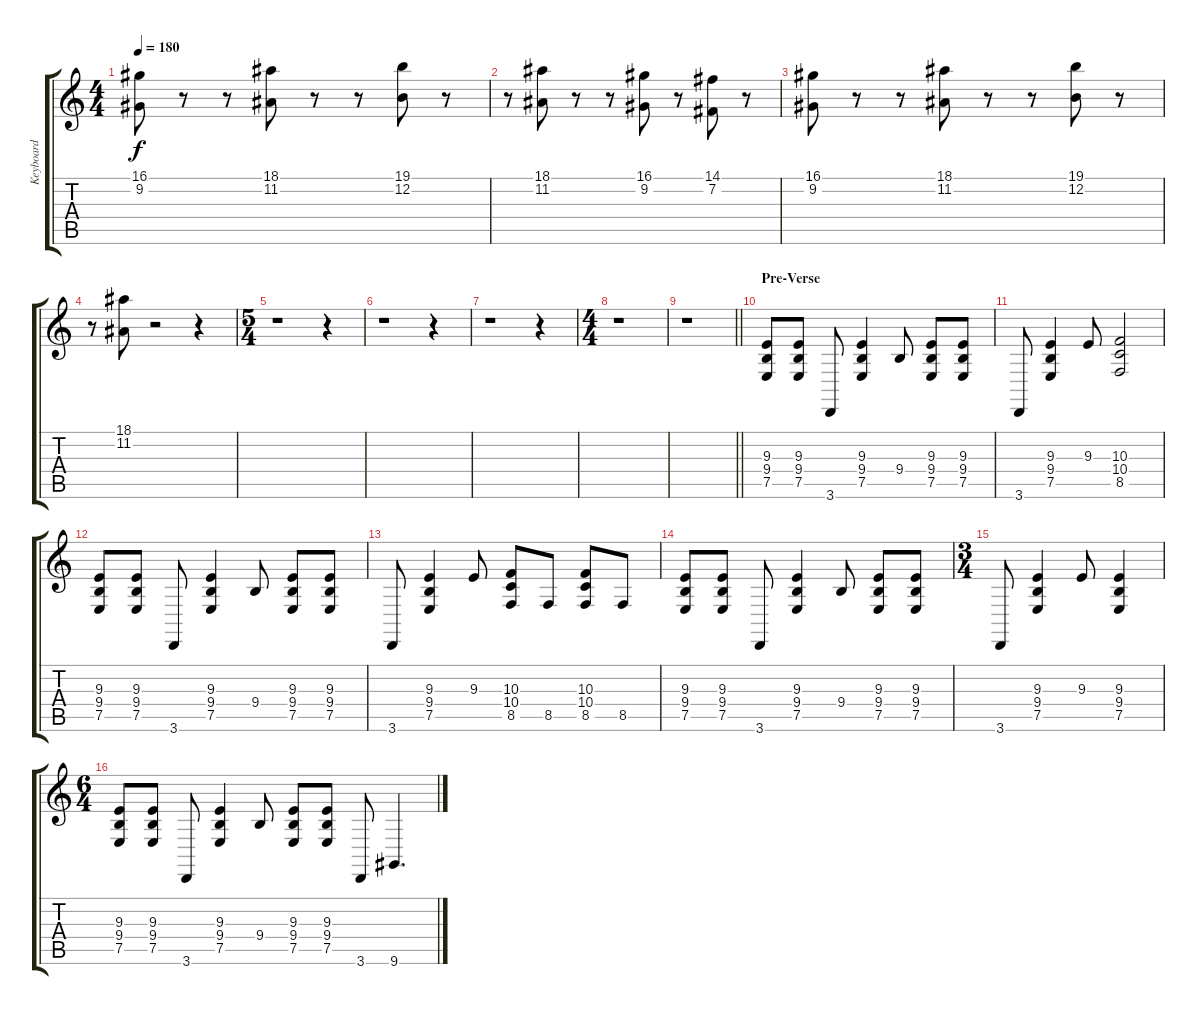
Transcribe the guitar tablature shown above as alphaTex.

\track ("Keyboard" "Keyboard") {instrument synthbrass1}
\staff {score tabs}
\tuning (E4 B3 G3 D3 A2 B1) {hide}
\ts (4 4)
\tempo 180
\clef g2
\ks c
(16.1 9.2).8{dy f} r.8 r.8 (18.1 11.2).8 r.8 r.8 (19.1 12.2).8 r.8 |
r.8 (18.1 11.2).8 r.8 r.8 (16.1 9.2).8 r.8 (14.1 7.2).8 r.8 |
(16.1 9.2).8 r.8 r.8 (18.1 11.2).8 r.8 r.8 (19.1 12.2).8 r.8 |
r.8 (18.1 11.2).8 r.2 r.4 |
\ts (5 4)
r.1 r.4 |
r.1 r.4 |
r.1 r.4 |
\ts (4 4)
r.1 |
\barLineRight lightlight
r.1 |
\section ("" "Pre-Verse")
(9.3 9.4 7.5).8{instrument pad1newage} (9.3 9.4 7.5).8 3.6.8 (9.3 9.4 7.5).4 9.4.8 (9.3 9.4 7.5).8 (9.3 9.4 7.5).8 |
3.6.8 (9.3 9.4 7.5).4 9.3.8 (10.3 10.4 8.5).2 |
(9.3 9.4 7.5).8 (9.3 9.4 7.5).8 3.6.8 (9.3 9.4 7.5).4 9.4.8 (9.3 9.4 7.5).8 (9.3 9.4 7.5).8 |
3.6.8 (9.3 9.4 7.5).4 9.3.8 (10.3 10.4 8.5).8 8.5.8 (10.3 10.4 8.5).8 8.5.8 |
(9.3 9.4 7.5).8 (9.3 9.4 7.5).8 3.6.8 (9.3 9.4 7.5).4 9.4.8 (9.3 9.4 7.5).8 (9.3 9.4 7.5).8 |
\ts (3 4)
3.6.8 (9.3 9.4 7.5).4 9.3.8 (9.3 9.4 7.5).4 |
\ts (6 4)
(9.3 9.4 7.5).8 (9.3 9.4 7.5).8 3.6.8 (9.3 9.4 7.5).4 9.4.8 (9.3 9.4 7.5).8 (9.3 9.4 7.5).8 3.6.8 9.6.4{d}
